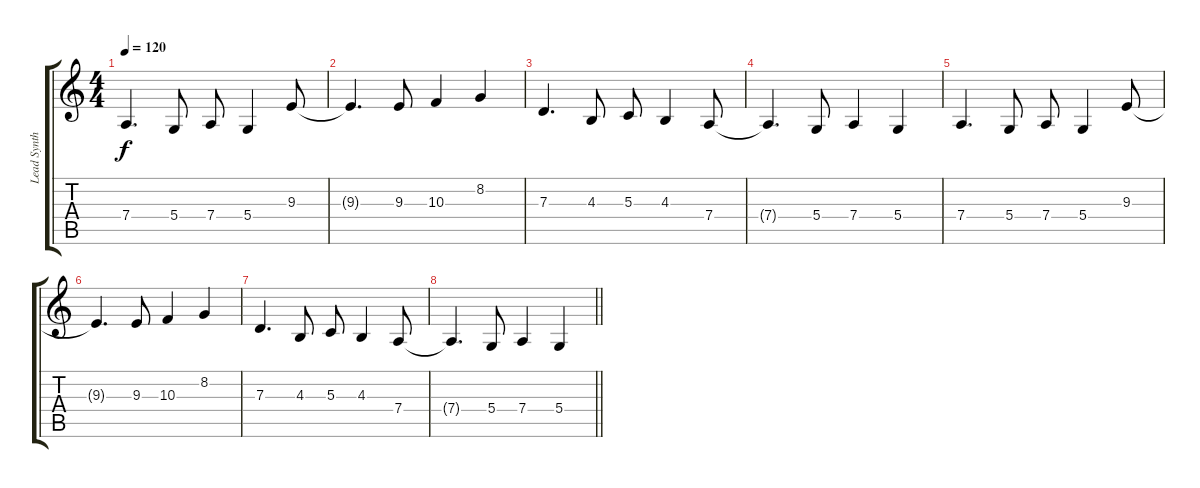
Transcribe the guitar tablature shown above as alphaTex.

\track ("Lead Synth" "Lead Synth") {instrument lead2sawtooth}
\staff {score tabs}
\tuning (E4 B3 G3 D3 A2 E2) {hide}
\ts (4 4)
\tempo 120
\clef g2
\ks c
7.4.4{d dy f} 5.4.8 7.4.8 5.4.4 9.3.8 |
9.3{t}.4{d} 9.3.8 10.3.4 8.2.4 |
7.3.4{d} 4.3.8 5.3.8 4.3.4 7.4.8 |
7.4{t}.4{d} 5.4.8 7.4.4 5.4.4 |
7.4.4{d} 5.4.8 7.4.8 5.4.4 9.3.8 |
9.3{t}.4{d} 9.3.8 10.3.4 8.2.4 |
7.3.4{d} 4.3.8 5.3.8 4.3.4 7.4.8 |
\barLineRight lightlight
7.4{t}.4{d} 5.4.8 7.4.4 5.4.4
